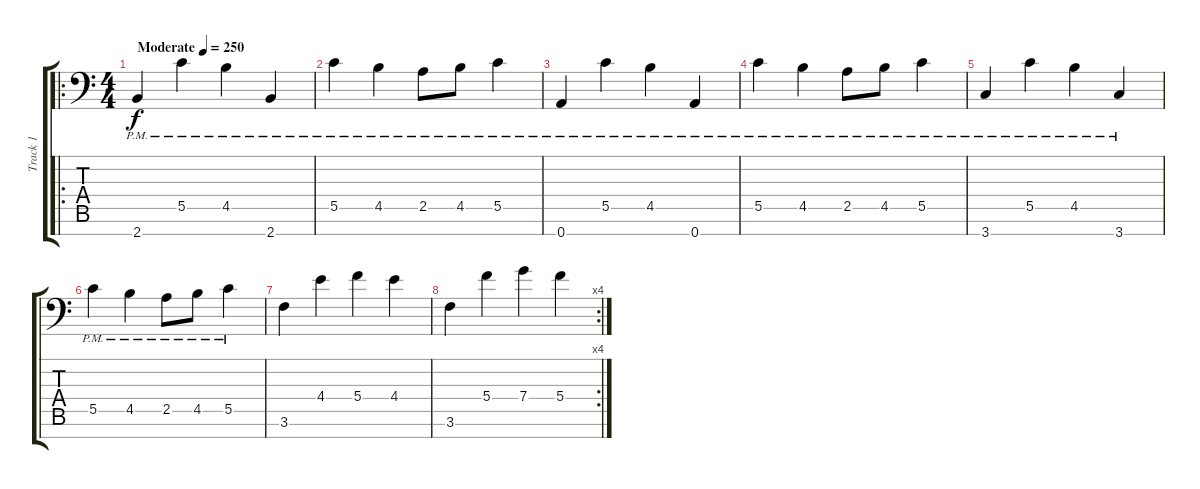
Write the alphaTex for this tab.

\track ("Track 1" "Track 1") {instrument acousticguitarsteel}
\staff {score tabs}
\tuning (D4 A3 F3 C3 G2 D2 A1) {hide}
\ro
\ts (4 4)
\tempo (250 "Moderate")
\clef f4
\ks c
2.7{pm}.4{dy f instrument acousticguitarsteel} 5.5{pm}.4 4.5{pm}.4 2.7{pm}.4 |
5.5{pm}.4 4.5{pm}.4 2.5{pm}.8 4.5{pm}.8 5.5{pm}.4 |
0.7{pm}.4 5.5{pm}.4 4.5{pm}.4 0.7{pm}.4 |
5.5{pm}.4 4.5{pm}.4 2.5{pm}.8 4.5{pm}.8 5.5{pm}.4 |
3.7{pm}.4 5.5{pm}.4 4.5{pm}.4 3.7{pm}.4 |
5.5{pm}.4 4.5{pm}.4 2.5{pm}.8 4.5{pm}.8 5.5{pm}.4 |
3.6.4 4.4.4 5.4.4 4.4.4 |
\rc 4
3.6.4 5.4.4 7.4.4 5.4.4
